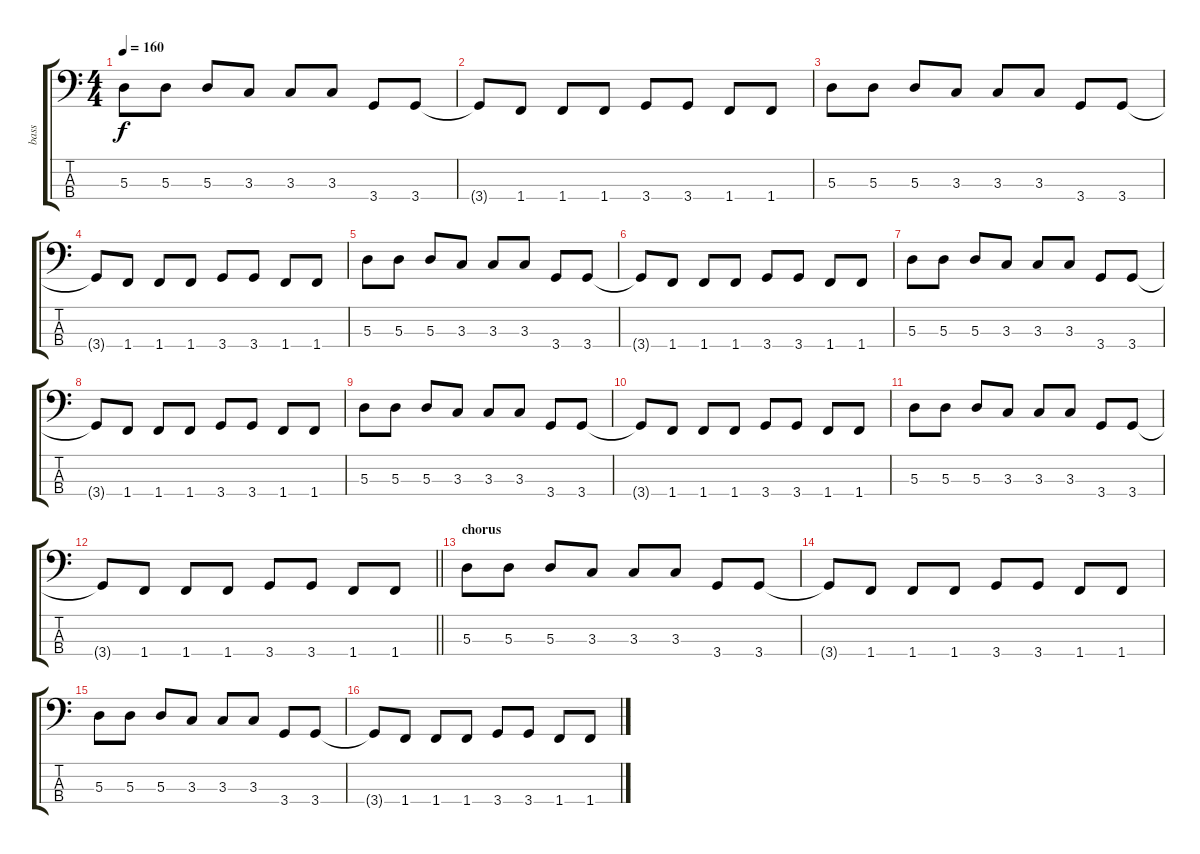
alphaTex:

\track ("bass" "bass") {instrument electricbassfinger}
\staff {score tabs}
\tuning (G2 D2 A1 E1) {hide}
\ts (4 4)
\tempo 160
\clef f4
\ks c
5.3.8{dy f} 5.3.8 5.3.8 3.3.8 3.3.8 3.3.8 3.4.8 3.4.8 |
3.4{t}.8 1.4.8 1.4.8 1.4.8 3.4.8 3.4.8 1.4.8 1.4.8 |
5.3.8 5.3.8 5.3.8 3.3.8 3.3.8 3.3.8 3.4.8 3.4.8 |
3.4{t}.8 1.4.8 1.4.8 1.4.8 3.4.8 3.4.8 1.4.8 1.4.8 |
5.3.8 5.3.8 5.3.8 3.3.8 3.3.8 3.3.8 3.4.8 3.4.8 |
3.4{t}.8 1.4.8 1.4.8 1.4.8 3.4.8 3.4.8 1.4.8 1.4.8 |
5.3.8 5.3.8 5.3.8 3.3.8 3.3.8 3.3.8 3.4.8 3.4.8 |
3.4{t}.8 1.4.8 1.4.8 1.4.8 3.4.8 3.4.8 1.4.8 1.4.8 |
5.3.8 5.3.8 5.3.8 3.3.8 3.3.8 3.3.8 3.4.8 3.4.8 |
3.4{t}.8 1.4.8 1.4.8 1.4.8 3.4.8 3.4.8 1.4.8 1.4.8 |
5.3.8 5.3.8 5.3.8 3.3.8 3.3.8 3.3.8 3.4.8 3.4.8 |
\barLineRight lightlight
3.4{t}.8 1.4.8 1.4.8 1.4.8 3.4.8 3.4.8 1.4.8 1.4.8 |
\section ("" "chorus")
5.3.8 5.3.8 5.3.8 3.3.8 3.3.8 3.3.8 3.4.8 3.4.8 |
3.4{t}.8 1.4.8 1.4.8 1.4.8 3.4.8 3.4.8 1.4.8 1.4.8 |
5.3.8 5.3.8 5.3.8 3.3.8 3.3.8 3.3.8 3.4.8 3.4.8 |
3.4{t}.8 1.4.8 1.4.8 1.4.8 3.4.8 3.4.8 1.4.8 1.4.8
